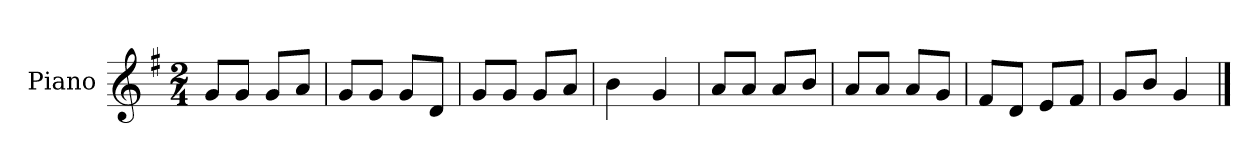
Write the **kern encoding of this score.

**kern
*part1
*staff1
*I"Piano
*I'Pno
*clefG2
*k[f#]
*G:
*M2/4
=1
8g/L
8g/J
8g/L
8a/J
=2
8g/L
8g/J
8g/L
8d/J
=3
8g/L
8g/J
8g/L
8a/J
=4
4b\
4g/
=5
8a/L
8a/J
8a/L
8b/J
=6
8a/L
8a/J
8a/L
8g/J
=7
8f#/L
8d/J
8e/L
8f#/J
=8
8g/L
8b/J
4g/
==
*-
